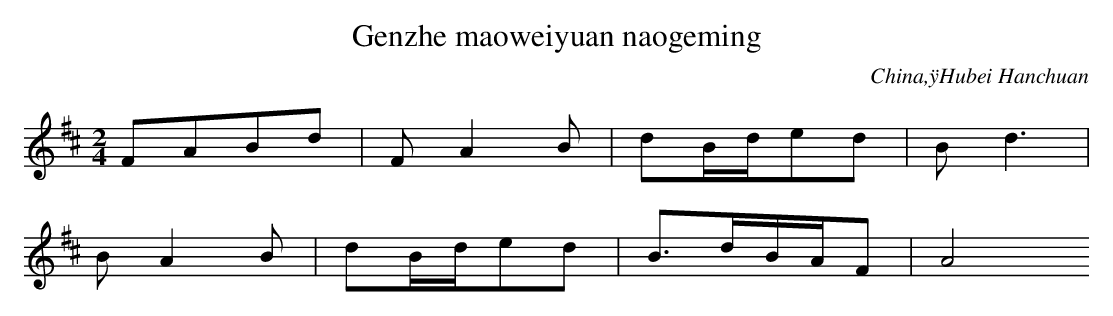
X:1
T: Genzhe maoweiyuan naogeming
O: China,ÿHubei Hanchuan
M: 2/4
L: 1/16
K: D
F2A2B2d2 | F2A4B2 | d2Bde2d2 | B2d6 |
B2A4B2 | d2Bde2d2 | B3dBAF2 | A8
